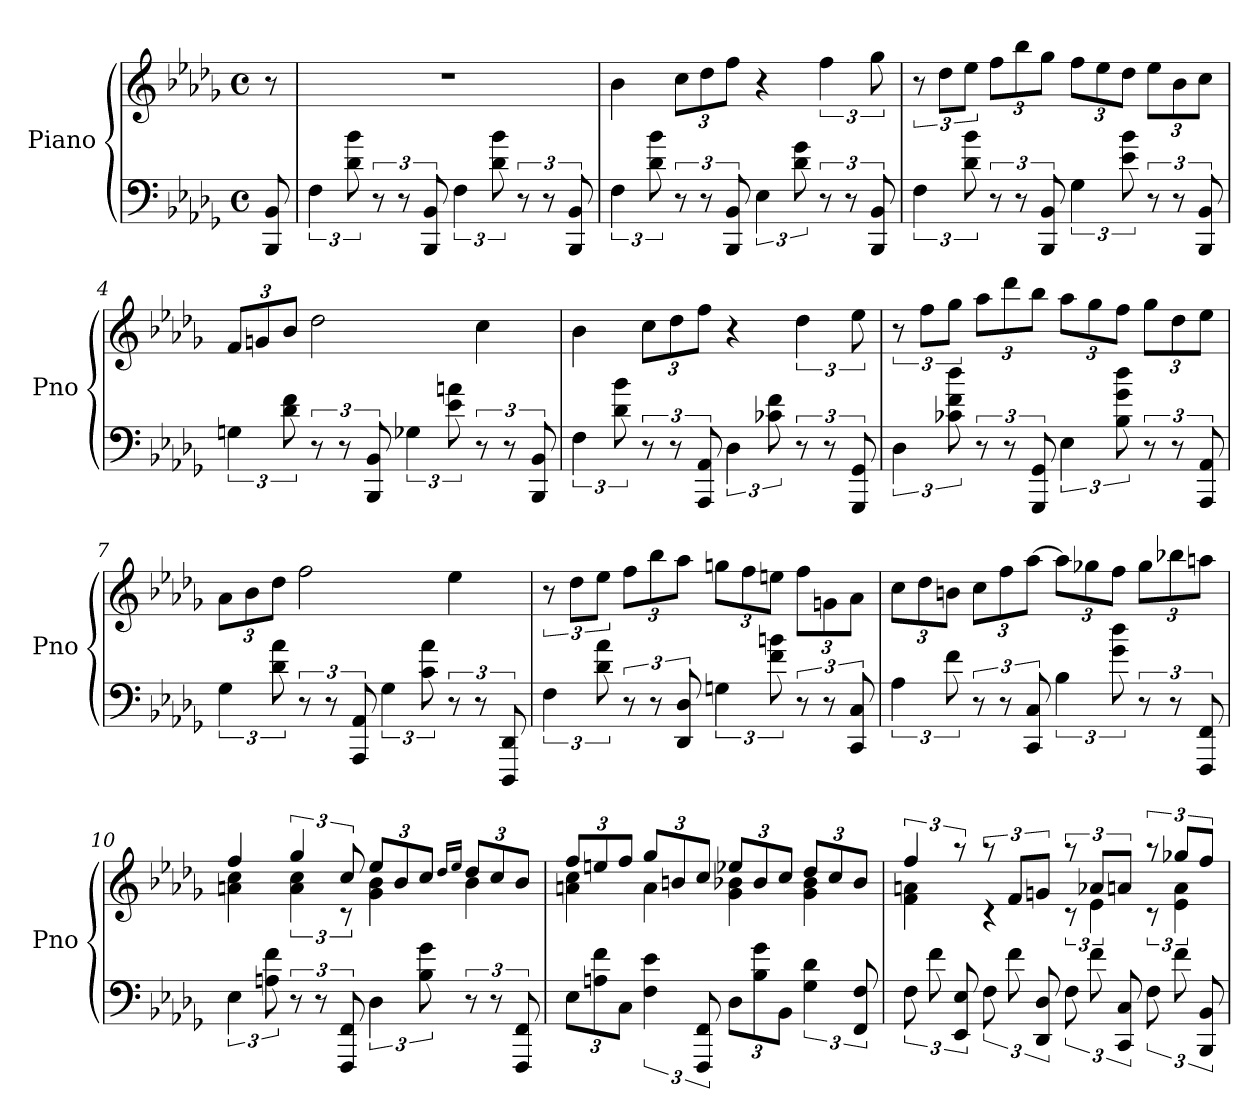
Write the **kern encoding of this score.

**kern	**kern
*part1	*part1
*staff2	*staff1
*I"Piano	*
*I'Pno	*
*clefF4	*clefG2
*k[b-e-a-d-g-]	*k[b-e-a-d-g-]
*b-:	*b-:
*M4/4	*M4/4
*met(c)	*met(c)
=	=
8BBB- 8BB-	8r
=1	=1
6F	1r
12d- 12b-	.
12r	.
12r	.
12BBB- 12BB-	.
6F	.
12d- 12b-	.
12r	.
12r	.
12BBB- 12BB-	.
=2	=2
6F	4b-
12d- 12b-	.
12r	12ccL
12r	12dd-
12BBB- 12BB-	12ffJ
6E-	4r
12d- 12g-	.
12r	6ff
12r	.
12BBB- 12BB-	12gg-
=3	=3
6F	12r
.	12dd-L
12d- 12b-	12ee-J
12r	12ffL
12r	12bb-
12BBB- 12BB-	12gg-J
6G-	12ffL
.	12ee-
12e- 12b-	12dd-J
12r	12ee-L
12r	12b-
12BBB- 12BB-	12ccJ
=4	=4
6Gn	12fL
.	12gn
12d- 12f	12b-J
12r	2dd-
12r	.
12BBB- 12BB-	.
6G-X	.
12e- 12an	.
12r	4cc
12r	.
12BBB- 12BB-	.
=5	=5
6F	4b-
12d- 12b-	.
12r	12ccL
12r	12dd-
12AAA- 12AA-	12ffJ
6D-	4r
12c-X 12f	.
12r	6dd-
12r	.
12GGG- 12GG-	12ee-
=6	=6
6D-	12r
.	12ffL
12c-X 12f 12dd-	12gg-J
12r	12aa-L
12r	12ddd-
12GGG- 12GG-	12bb-J
6E-	12aa-L
.	12gg-
12B- 12g- 12dd-	12ffJ
12r	12gg-L
12r	12dd-
12AAA- 12AA-	12ee-J
=7	=7
6G-	12a-L
.	12b-
12d- 12a-	12dd-J
12r	2ff
12r	.
12AAA- 12AA-	.
6G-	.
12c 12a-	.
12r	4ee-
12r	.
12DDD- 12DD-	.
=8	=8
6F	12r
.	12dd-L
12d- 12a-	12ee-J
12r	12ffL
12r	12bb-
12DD- 12D-	12aa-J
6Gn	12ggnL
.	12ff
12f 12bn	12eenJ
12r	12ffL
12r	12gn
12CC 12C	12a-J
=9	=9
6A-	12ccL
.	12dd-
12f	12bnJ
12r	12ccL
12r	12ff
12CC 12C	[12aa-J
6B-	12aa-L]
.	12gg-X
12g- 12dd-	12ffJ
12r	12gg-L
12r	12bb-X
12FFF 12FF	12aanJ
=10	=10
*	*^
6E-	4ff	4an 4cc
12An 12f	.	.
12r	6gg-	6a 6cc
12r	.	.
12FFF 12FF	12cc	12rc
6D-	12ee-L	4g- 4b-
.	12b-	.
12B- 12g-	12ccJ	.
.	16qqdd-/LL	.
.	16qqee-/JJ	.
12r	12dd-L	4b-
12r	12cc	.
12FFF 12FF	12b-J	.
=11	=11	=11
12E-L	12ffL	4an 4cc
12An 12f	12een	.
12CJ	12ffJ	.
6F 6e-	12gg-L	4a
.	12bn	.
12FFF 12FF	12ccJ	.
12D-L	12ee-XL	4g- 4b-X
12B- 12g-	12b-	.
12BB-J	12ccJ	.
6G- 6d-	12dd-L	4g- 4b-
.	12cc	.
12FF 12F	12b-J	.
=12	=12	=12
12F	6ff	4f 4an
12f	.	.
12EE- 12E-	12raa	.
12F	12raa	4rc
12f	12fL	.
12DD- 12D-	12gnJ	.
12F	12raa	12rc
12f	12a-XL	6e-
12CC 12C	12anJ	.
12F	12raa	12rc
12f	12gg-XL	6e- 6a
12BBB- 12BB-	12ffJ	.
*	*v	*v
=	=
*-	*-
